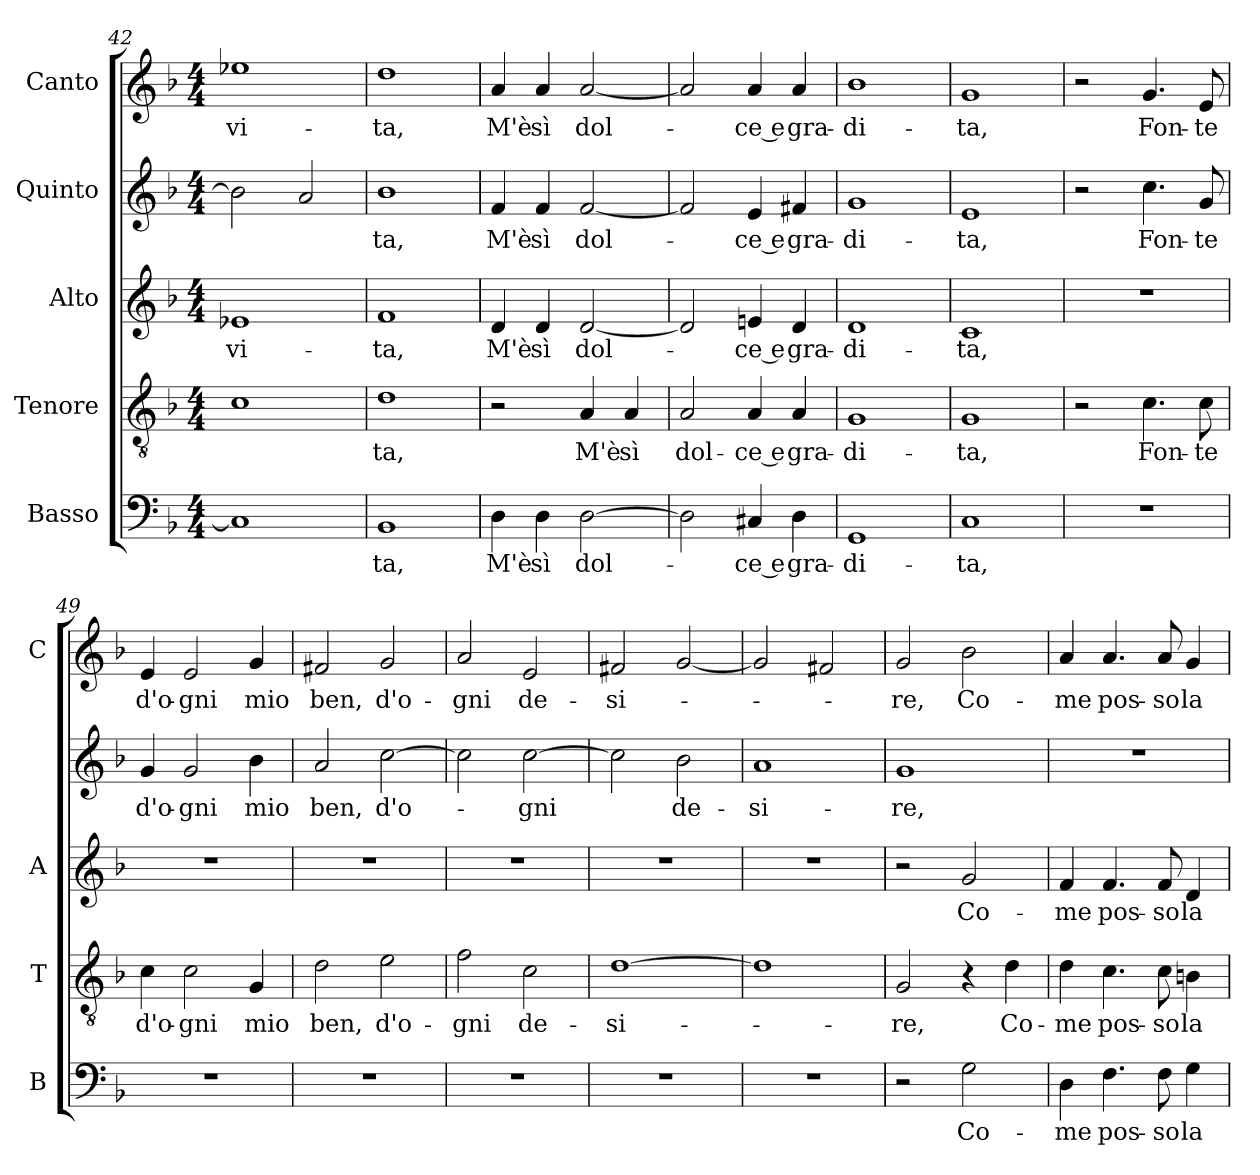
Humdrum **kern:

**kern	**text	**kern	**text	**kern	**text	**kern	**text	**kern	**text
*part5	*part5	*part4	*part4	*part3	*part3	*part2	*part2	*part1	*part1
*staff5	*staff5	*staff4	*staff4	*staff3	*staff3	*staff2	*staff2	*staff1	*staff1
*I"Basso	*	*I"Tenore	*	*I"Alto	*	*I"Quinto	*	*I"Canto	*
*I'B	*	*I'T	*	*I'A	*	*	*	*I'C	*
*clefF4	*	*clefGv2	*	*clefG2	*	*clefG2	*	*clefG2	*
*k[b-]	*	*k[b-]	*	*k[b-]	*	*k[b-]	*	*k[b-]	*
*F:	*	*F:	*	*F:	*	*F:	*	*F:	*
*M4/4	*	*M4/4	*	*M4/4	*	*M4/4	*	*M4/4	*
=42	=42	=42	=42	=42	=42	=42	=42	=42	=42
!	!	!	!	!	!LO:LY:b	!	!	!	!LO:LY:b
1C]	.	1c	.	1e-X	vi-	2b-\]	.	1ee-X	vi-
.	.	.	.	.	.	2a/	.	.	.
=43	=43	=43	=43	=43	=43	=43	=43	=43	=43
!	!LO:LY:b	!	!LO:LY:b	!	!LO:LY:b	!	!LO:LY:b	!	!LO:LY:b
1BB-	-ta,	1d	-ta,	1f	-ta,	1b-	-ta,	1dd	-ta,
=44	=44	=44	=44	=44	=44	=44	=44	=44	=44
!	!LO:LY:b	!	!	!	!LO:LY:b	!	!LO:LY:b	!	!LO:LY:b
4D\	M'è	2r	.	4d/	M'è	4f/	M'è	4a/	M'è
!	!LO:LY:b	!	!	!	!LO:LY:b	!	!LO:LY:b	!	!LO:LY:b
4D\	sì	.	.	4d/	sì	4f/	sì	4a/	sì
!	!LO:LY:b	!	!LO:LY:b	!	!LO:LY:b	!	!LO:LY:b	!	!LO:LY:b
[2D\	dol-	4A/	M'è	[2d/	dol-	[2f/	dol-	[2a/	dol-
!	!	!	!LO:LY:b	!	!	!	!	!	!
.	.	4A/	sì	.	.	.	.	.	.
!!LO:PB:g=z
=45	=45	=45	=45	=45	=45	=45	=45	=45	=45
!	!	!	!LO:LY:b	!	!	!	!	!	!
2D\]	.	2A/	dol-	2d/]	.	2f/]	.	2a/]	.
!	!LO:LY:b	!	!LO:LY:b	!	!LO:LY:b	!	!LO:LY:b	!	!LO:LY:b
4C#X/	-ce e	4A/	-ce e	4eni/	-ce e	4e/	-ce e	4a/	-ce e
!	!LO:LY:b	!	!LO:LY:b	!	!LO:LY:b	!	!LO:LY:b	!	!LO:LY:b
4D\	gra-	4A/	gra-	4d/	gra-	4f#X/	gra-	4a/	gra-
=46	=46	=46	=46	=46	=46	=46	=46	=46	=46
!	!LO:LY:b	!	!LO:LY:b	!	!LO:LY:b	!	!LO:LY:b	!	!LO:LY:b
1GG	-di-	1G	-di-	1d	-di-	1g	-di-	1b-	-di-
=47	=47	=47	=47	=47	=47	=47	=47	=47	=47
!	!LO:LY:b	!	!LO:LY:b	!	!LO:LY:b	!	!LO:LY:b	!	!LO:LY:b
1C	-ta,	1G	-ta,	1c	-ta,	1e	-ta,	1g	-ta,
=48	=48	=48	=48	=48	=48	=48	=48	=48	=48
1r	.	2r	.	1r	.	2r	.	2r	.
!	!	!	!LO:LY:b	!	!	!	!LO:LY:b	!	!LO:LY:b
.	.	4.c\	Fon-	.	.	4.cc\	Fon-	4.g/	Fon-
!	!	!	!LO:LY:b	!	!	!	!LO:LY:b	!	!LO:LY:b
.	.	8c\	-te	.	.	8g/	-te	8e/	-te
=49	=49	=49	=49	=49	=49	=49	=49	=49	=49
!	!	!	!LO:LY:b	!	!	!	!LO:LY:b	!	!LO:LY:b
1r	.	4c\	d'o-	1r	.	4g/	d'o-	4e/	d'o-
!	!	!	!LO:LY:b	!	!	!	!LO:LY:b	!	!LO:LY:b
.	.	2c\	-gni	.	.	2g/	-gni	2e/	-gni
!	!	!	!LO:LY:b	!	!	!	!LO:LY:b	!	!LO:LY:b
.	.	4G/	mio	.	.	4b-\	mio	4g/	mio
=50	=50	=50	=50	=50	=50	=50	=50	=50	=50
!	!	!	!LO:LY:b	!	!	!	!LO:LY:b	!	!LO:LY:b
1r	.	2d\	ben,	1r	.	2a/	ben,	2f#X/	ben,
!	!	!	!LO:LY:b	!	!	!	!LO:LY:b	!	!LO:LY:b
.	.	2e\	d'o-	.	.	[2cc\	d'o-	2g/	d'o-
=51	=51	=51	=51	=51	=51	=51	=51	=51	=51
!	!	!	!LO:LY:b	!	!	!	!	!	!LO:LY:b
1r	.	2f\	-gni	1r	.	2cc\]	.	2a/	-gni
!	!	!	!LO:LY:b	!	!	!	!LO:LY:b	!	!LO:LY:b
.	.	2c\	de-	.	.	[2cc\	-gni	2e/	de-
=52	=52	=52	=52	=52	=52	=52	=52	=52	=52
!	!	!	!LO:LY:b	!	!	!	!	!	!LO:LY:b
1r	.	[1d	-si-	1r	.	2cc\]	.	2f#X/	-si-
!	!	!	!	!	!	!	!LO:LY:b	!	!
.	.	.	.	.	.	2b-\	de-	[2g/	.
=53	=53	=53	=53	=53	=53	=53	=53	=53	=53
!	!	!	!	!	!	!	!LO:LY:b	!	!
1r	.	1d]	.	1r	.	1a	-si-	2g/]	.
.	.	.	.	.	.	.	.	2f#X/	.
!!LO:LB:g=z
=54	=54	=54	=54	=54	=54	=54	=54	=54	=54
!	!	!	!LO:LY:b	!	!	!	!LO:LY:b	!	!LO:LY:b
2r	.	2G/	-re,	2r	.	1g	-re,	2g/	-re,
!	!LO:LY:b	!	!	!	!LO:LY:b	!	!	!	!LO:LY:b
2G\	Co-	4r	.	2g/	Co-	.	.	2b-\	Co-
!	!	!	!LO:LY:b	!	!	!	!	!	!
.	.	4d\	Co-	.	.	.	.	.	.
=55	=55	=55	=55	=55	=55	=55	=55	=55	=55
!	!LO:LY:b	!	!LO:LY:b	!	!LO:LY:b	!	!	!	!LO:LY:b
4D\	-me	4d\	-me	4f/	-me	1r	.	4a/	-me
!	!LO:LY:b	!	!LO:LY:b	!	!LO:LY:b	!	!	!	!LO:LY:b
4.F\	pos-	4.c\	pos-	4.f/	pos-	.	.	4.a/	pos-
!	!LO:LY:b	!	!LO:LY:b	!	!LO:LY:b	!	!	!	!LO:LY:b
8F\	-so	8c\	-so	8f/	-so	.	.	8a/	-so
!	!LO:LY:b	!	!LO:LY:b	!	!LO:LY:b	!	!	!	!LO:LY:b
4G\	la-	4Bn\	la-	4d/	la-	.	.	4g/	la-
=	=	=	=	=	=	=	=	=	=
*-	*-	*-	*-	*-	*-	*-	*-	*-	*-
